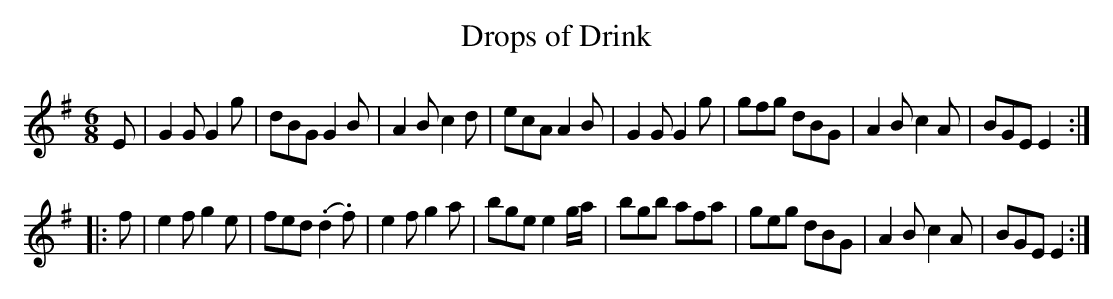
X:1
T:Drops of Drink
M:6/8
K:E minor
E|\
G2G G2g| dBG G2B| A2B c2d| ecA A2B| \
G2G G2g| gfg dBG| A2B c2A| BGE E2::
f|\
e2f g2e| fed (.d2.f)| e2f g2a| bge e2g/a/|\
bgb afa| geg dBG| A2B c2A| BGE E2:|
